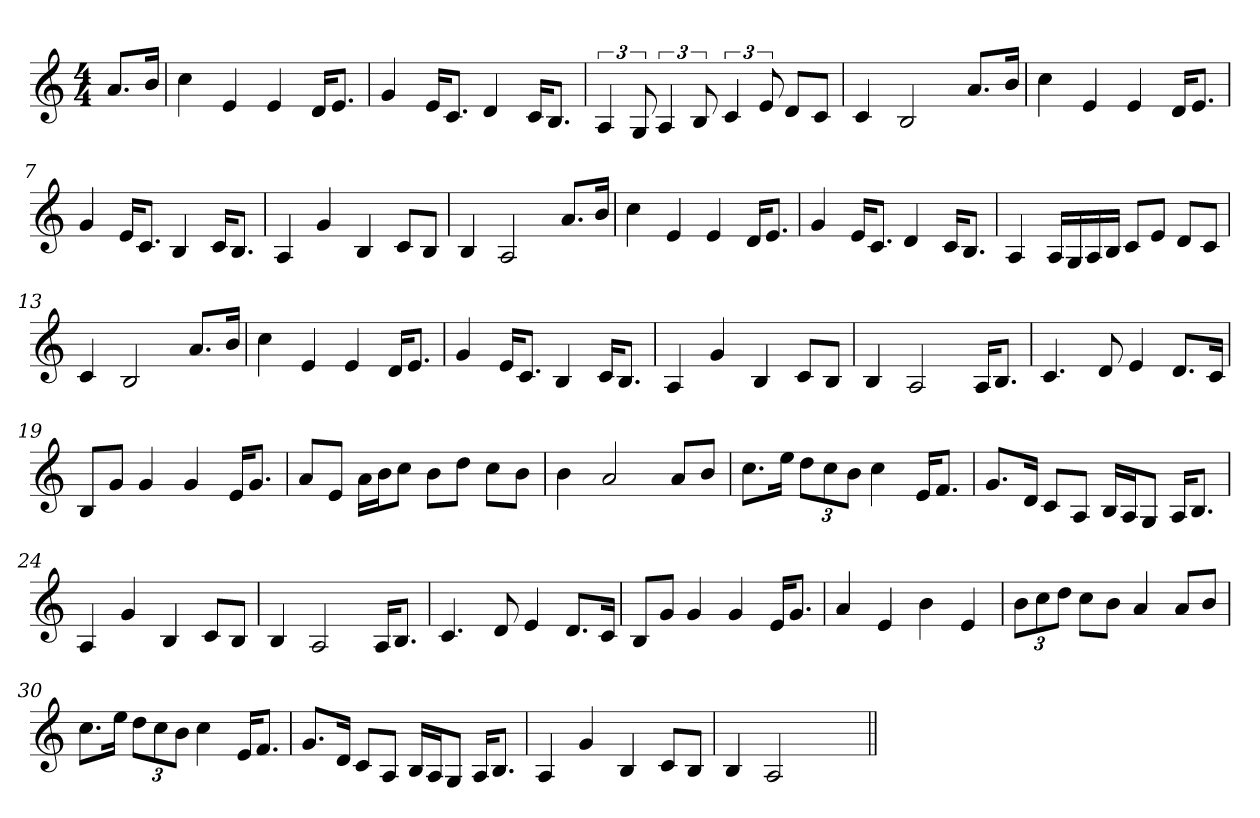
**kern
*part1
*staff1
*clefG2
*k[]
*M4/4
=1
8.a/L
16b/Jk
=2
4cc\
4e/
4e/
16d/KL
8.e/J
=3
4g/
16e/KL
8.c/J
4d/
16c/KL
8.B/J
=4
6A/
12G/
6A/
12B/
6c/
12e/
8d/L
8c/J
=5
4c/
2B/
8.a/L
16b/Jk
=6
4cc\
4e/
4e/
16d/KL
8.e/J
!!LO:LB:g=z
=7
4g/
16e/KL
8.c/J
4B/
16c/KL
8.B/J
=8
4A/
4g/
4B/
8c/L
8B/J
=9
4B/
2A/
8.a/L
16b/Jk
=10
4cc\
4e/
4e/
16d/KL
8.e/J
=11
4g/
16e/KL
8.c/J
4d/
16c/KL
8.B/J
=12
4A/
16A/LL
16G/
16A/
16B/JJ
8c/L
8e/J
8d/L
8c/J
!!LO:LB:g=z
=13
4c/
2B/
8.a/L
16b/Jk
=14
4cc\
4e/
4e/
16d/KL
8.e/J
=15
4g/
16e/KL
8.c/J
4B/
16c/KL
8.B/J
=16
4A/
4g/
4B/
8c/L
8B/J
=17
4B/
2A/
16A/KL
8.B/J
=18
4.c/
8d/
4e/
8.d/L
16c/Jk
!!LO:LB:g=z
=19
8B/L
8g/J
4g/
4g/
16e/KL
8.g/J
=20
8a/L
8e/J
16a\LL
16b\J
8cc\J
8b\L
8dd\J
8cc\L
8b\J
=21
4b\
2a/
8a/L
8b/J
=22
8.cc\L
16ee\Jk
12dd\L
12cc\
12b\J
4cc\
16e/KL
8.f/J
=23
8.g/L
16d/Jk
8c/L
8A/J
16B/LL
16A/J
8G/J
16A/KL
8.B/J
!!LO:LB:g=z
=24
4A/
4g/
4B/
8c/L
8B/J
=25
4B/
2A/
16A/KL
8.B/J
=26
4.c/
8d/
4e/
8.d/L
16c/Jk
=27
8B/L
8g/J
4g/
4g/
16e/KL
8.g/J
=28
4a/
4e/
4b\
4e/
=29
12b\L
12cc\
12dd\J
8cc\L
8b\J
4a/
8a/L
8b/J
!!LO:LB:g=z
=30
8.cc\L
16ee\Jk
12dd\L
12cc\
12b\J
4cc\
16e/KL
8.f/J
=31
8.g/L
16d/Jk
8c/L
8A/J
16B/LL
16A/J
8G/J
16A/KL
8.B/J
=32
4A/
4g/
4B/
8c/L
8B/J
=33
4B/
2A/
4ryy
=||
*-
